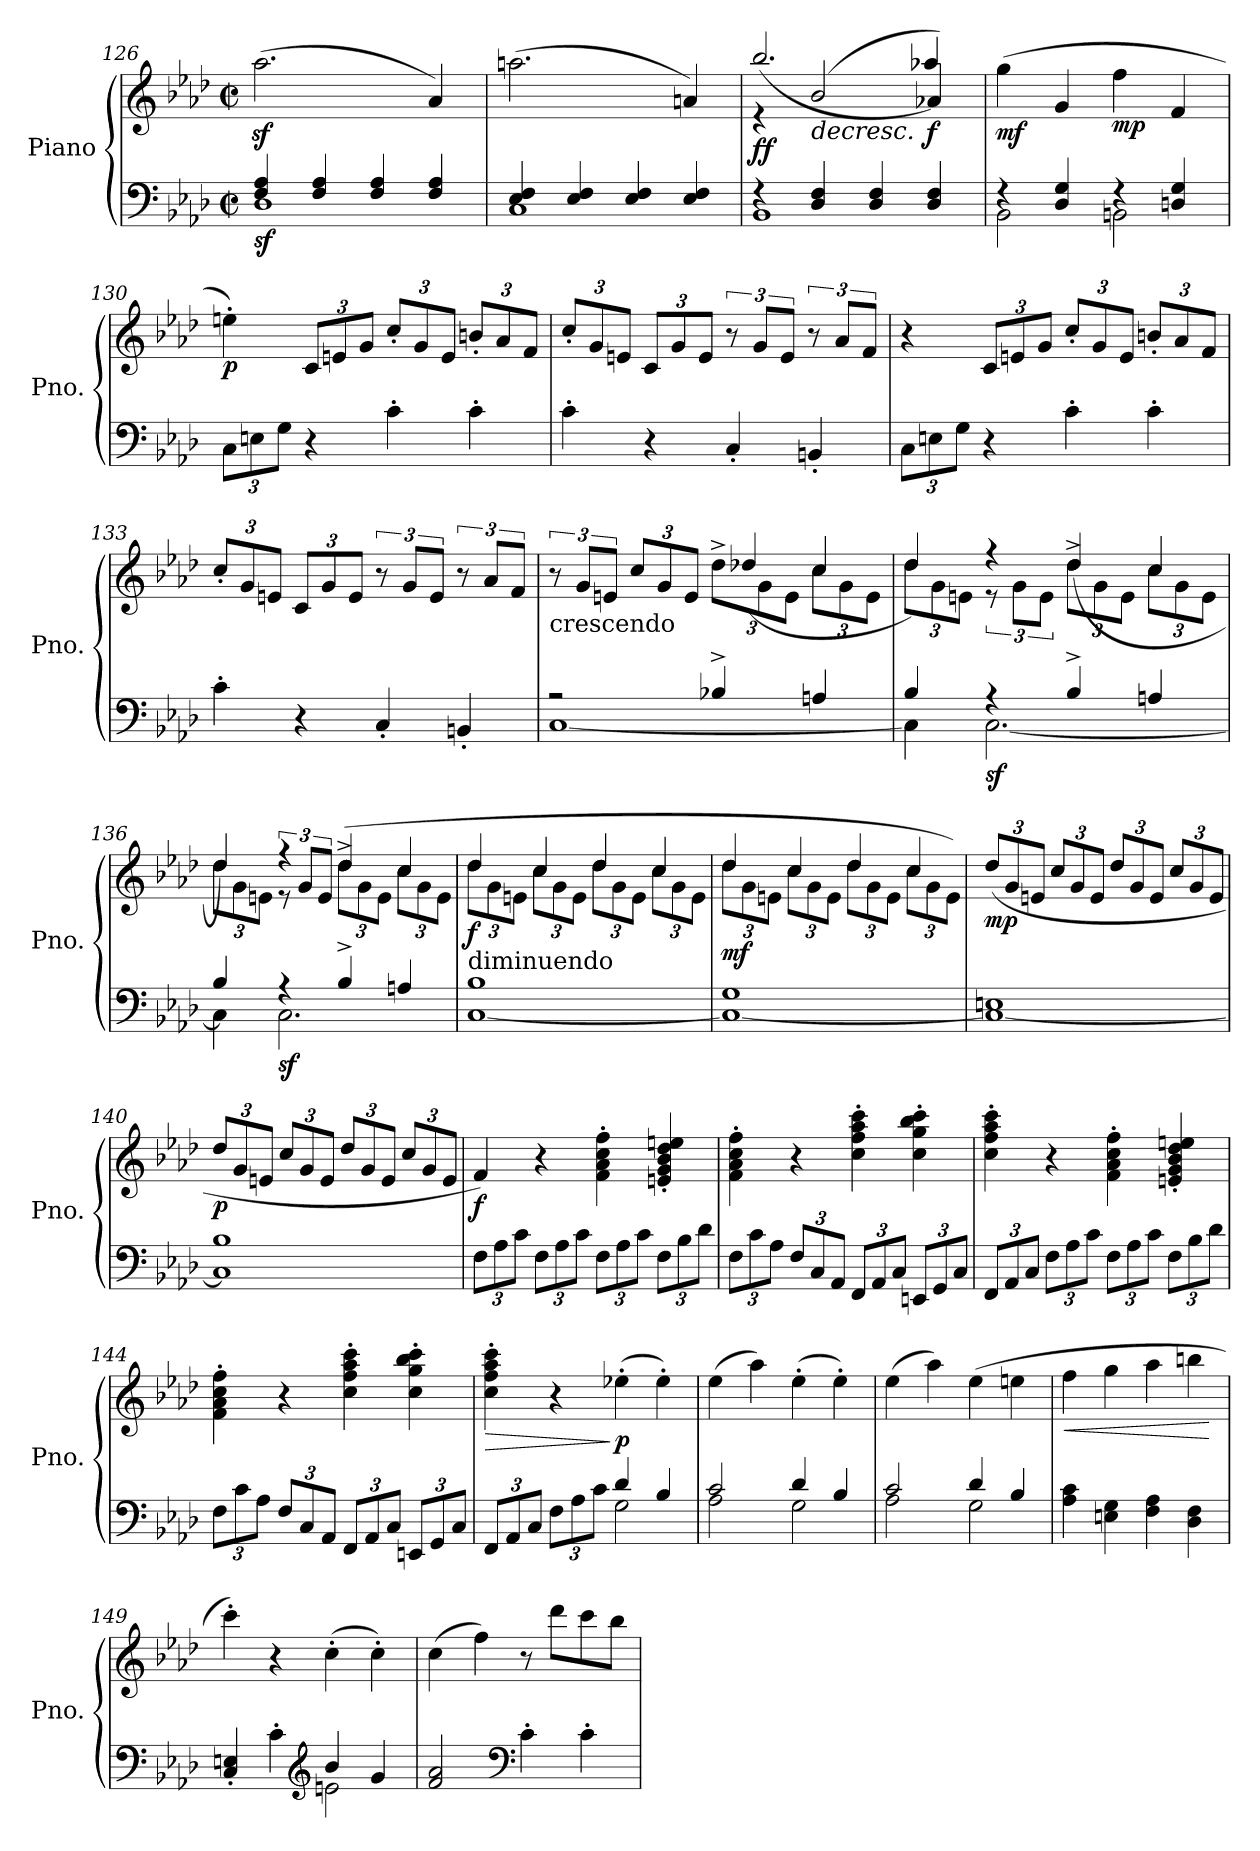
**kern	**kern	**dynam
*part1	*part1	*part1
*staff2	*staff1	*staff1/2
*I"Piano	*	*
*I'Pno.	*	*
*clefF4	*clefG2	*
*k[b-e-a-d-]	*k[b-e-a-d-]	*
*A-:	*A-:	*
*M2/2	*M2/2	*
*met(c|)	*met(c|)	*
=126	=126	=126
*^	*	*
!	!	!	!LO:DY:b=2
4F/ 4A-/	1D-	(>2.aa-z<\	sf
4F/ 4A-/	.	.	.
4F/ 4A-/	.	.	.
4F/ 4A-/	.	4a-/)	.
=127	=127	=127	=127
4E-/ 4F/	1C	(>2.aan\	.
4E-/ 4F/	.	.	.
4E-/ 4F/	.	.	.
4E-/ 4F/	.	4an/)	.
=128	=128	=128	=128
*	*	*^	*
!	!	!	!	!LO:DY:b
4rF	1BB-	4re	(>2.bb-/	ff
!	!	!	!	!LO:HP:b
4D-/ 4F/	.	(>2b-/	.	>
4D-/ 4F/	.	.	.	.
!	!	!	!	!LO:DY:b
4D-/ 4F/	.	4a-X/)	4aa-X/)	f
=129	=129	=129	=129	=129
!	!	!	!	!LO:DY:b
*	*	*v	*v	*
4rF	2BB-\	(>4gg\	mf
4D-/ 4G/	.	4g/	.
!	!	!	!LO:DY:b
4rF	2BBn\	4ff\	mp
4Dn/ 4G/	.	4f/	.
*v	*v	*	*
.	.	]
!!LO:LB:g=z
=130	=130	=130
*Xbrackettup	*	*
!	!	!LO:DY:b
12C\L	4een'\)	p
12En\	.	.
12G\J	.	.
*	*Xbrackettup	*
4r	12c/L	.
.	12en/	.
.	12g/J	.
4c'\	12cc'/L	.
.	12g/	.
.	12e/J	.
4c'\	12bn'/L	.
.	12a-/	.
.	12f/J	.
=131	=131	=131
4c'\	12cc'/L	.
.	12g/	.
.	12en/J	.
4r	12c/L	.
.	12g/	.
.	12e/J	.
*	*brackettup	*
4C'/	12r	.
.	12g/L	.
.	12e/J	.
4BBn'/	12r	.
.	12a-/L	.
.	12f/J	.
=132	=132	=132
12C\L	4r	.
12En\	.	.
12G\J	.	.
*	*Xbrackettup	*
4r	12c/L	.
.	12en/	.
.	12g/J	.
4c'\	12cc'/L	.
.	12g/	.
.	12e/J	.
4c'\	12bn'/L	.
.	12a-/	.
.	12f/J	.
!!LO:LB:g=z
=133	=133	=133
4c'\	12cc'/L	.
.	12g/	.
.	12en/J	.
4r	12c/L	.
.	12g/	.
.	12e/J	.
*	*brackettup	*
4C'/	12r	.
.	12g/L	.
.	12e/J	.
4BBn'/	12r	.
.	12a-/L	.
.	12f/J	.
=134	=134	=134
*^	*^	*
!	!	!LO:TX:b:t=crescendo	!	!
2rA	[1C	12r	2ryy	.
.	.	12g/L	.	.
.	.	12en/J	.	.
*	*	*Xbrackettup	*	*
.	.	12cc/L	.	.
.	.	12g/	.	.
.	.	12e/J	.	.
4B-X^/	.	12dd-^\L	(>4dd-X/	.
.	.	12g\	.	.
.	.	12e\J	.	.
4An/	.	12cc\L	4cc/	.
.	.	12g\	.	.
.	.	12e\J	.	.
=135	=135	=135	=135	=135
4B-/	4C\]	12dd-\L	4dd-/)	.
.	.	12g\	.	.
.	.	12en\J	.	.
*	*	*brackettup	*	*
!	!	!	!	!LO:DY:b=2
4rA	[2.C\	12re	4rff	sf
.	.	12g\L	.	.
.	.	12e\J	.	.
*	*	*Xbrackettup	*	*
4B-^/	.	12dd-^\L	(>4dd-/	.
.	.	12g\	.	.
.	.	12e\J	.	.
4An/	.	12cc\L	4cc/	.
.	.	12g\	.	.
.	.	12e\J	.	.
=136	=136	=136	=136	=136
4B-/	4C\]	12dd-\L	4dd-/)	.
.	.	12g\	.	.
.	.	12en\J	.	.
*	*	*brackettup	*	*
!	!	!	!	!LO:DY:b=2
4rA	2.C\	12re	4rff	sf
.	.	12g/L	.	.
.	.	12e/J	.	.
*	*	*Xbrackettup	*	*
4B-^/	.	(<12dd-^\L	4dd-/	.
.	.	12g\	.	.
.	.	12e\J	.	.
4An/	.	12cc\L	4cc/	.
.	.	12g\	.	.
.	.	12e\J	.	.
!!LO:LB:g=z	!!
=137	=137	=137	=137	=137
!	!	!LO:TX:b:t=diminuendo	!	!
!	!	!	!	!LO:DY:b
1B-	[1C	12dd-\L	4dd-/	f
.	.	12g\	.	.
.	.	12en\J	.	.
.	.	12cc\L	4cc/	.
.	.	12g\	.	.
.	.	12e\J	.	.
.	.	12dd-\L	4dd-/	.
.	.	12g\	.	.
.	.	12e\J	.	.
.	.	12cc\L	4cc/	.
.	.	12g\	.	.
.	.	12e\J	.	.
=138	=138	=138	=138	=138
!	!	!	!	!LO:DY:b
1G	1C_	12dd-\L	4dd-/	mf
.	.	12g\	.	.
.	.	12en\J	.	.
.	.	12cc\L	4cc/	.
.	.	12g\	.	.
.	.	12e\J	.	.
.	.	12dd-\L	4dd-/	.
.	.	12g\	.	.
.	.	12e\J	.	.
.	.	12cc\L	4cc/	.
.	.	12g\	.	.
.	.	12e\J)	.	.
*	*	*v	*v	*
=139	=139	=139	=139
!	!	!	!LO:DY:b
1En	1C_	(>12dd-/L	mp
.	.	12g/	.
.	.	12en/J	.
.	.	12cc/L	.
.	.	12g/	.
.	.	12e/J	.
.	.	12dd-/L	.
.	.	12g/	.
.	.	12e/J	.
.	.	12cc/L	.
.	.	12g/	.
.	.	12e/J	.
=140	=140	=140	=140
!	!	!	!LO:DY:b
1B-	1C]	12dd-/L	p
.	.	12g/	.
.	.	12en/J	.
.	.	12cc/L	.
.	.	12g/	.
.	.	12e/J	.
.	.	12dd-/L	.
.	.	12g/	.
.	.	12e/J	.
.	.	12cc/L	.
.	.	12g/	.
.	.	12e/J	.
*v	*v	*	*
!!LO:LB:g=z
=141	=141	=141
!	!	!LO:DY:b
12F\L	4f/)	f
12A-\	.	.
12c\J	.	.
12F\L	4r	.
12A-\	.	.
12c\J	.	.
12F\L	4f\' 4a-\' 4cc\' 4ff\'	.
12A-\	.	.
12c\J	.	.
12F\L	4en/' 4g/' 4b-/' 4dd-/' 4een/'	.
12B-\	.	.
12d-\J	.	.
=142	=142	=142
12F\L	4f\' 4a-\' 4cc\' 4ff\'	.
12c\	.	.
12A-\J	.	.
12F/L	4r	.
12C/	.	.
12AA-/J	.	.
12FF/L	4cc\' 4ff\' 4aa-\' 4ccc\'	.
12AA-/	.	.
12C/J	.	.
12EEn/L	4cc\' 4gg\' 4bb-\' 4ccc\'	.
12GG/	.	.
12C/J	.	.
=143	=143	=143
12FF/L	4cc\' 4ff\' 4aa-\' 4ccc\'	.
12AA-/	.	.
12C/J	.	.
12F\L	4r	.
12A-\	.	.
12c\J	.	.
12F\L	4f\' 4a-\' 4cc\' 4ff\'	.
12A-\	.	.
12c\J	.	.
12F\L	4en/' 4g/' 4b-/' 4dd-/' 4een/'	.
12B-\	.	.
12d-\J	.	.
=144	=144	=144
12F\L	4f\' 4a-\' 4cc\' 4ff\'	.
12c\	.	.
12A-\J	.	.
12F/L	4r	.
12C/	.	.
12AA-/J	.	.
12FF/L	4cc\' 4ff\' 4aa-\' 4ccc\'	.
12AA-/	.	.
12C/J	.	.
12EEn/L	4cc\' 4gg\' 4bb-\' 4ccc\'	.
12GG/	.	.
12C/J	.	.
!!LO:PB:g=z
=145	=145	=145
*^	*	*
!	!	!	!LO:HP:b
12FF/L	2ryy	4cc\' 4ff\' 4aa-\' 4ccc\'	>
12AA-/	.	.	.
12C/J	.	.	.
12F\L	.	4r	.
12A-\	.	.	.
12c\J	.	.	.
!	!	!	!LO:DY:n=1:b
4d-/	2G\	(>4ee-X'\	] p
4B-/	.	4ee-'\)	.
=146	=146	=146	=146
2c/	2A-\	(>4ee-\	.
.	.	4aa-\)	.
4d-/	2G\	(>4ee-'\	.
4B-/	.	4ee-'\)	.
=147	=147	=147	=147
2c/	2A-\	(>4ee-\	.
.	.	4aa-\)	.
4d-/	2G\	(>4ee-\	.
4B-/	.	4een\	.
*v	*v	*	*
=148	=148	=148
!	!	!LO:HP:b
4A-\ 4c\	4ff\	<
4En\ 4G\	4gg\	.
4F\ 4A-\	4aa-\	.
4D-\ 4F\	4bbn\	.
.	.	[
=149	=149	=149
*^	*	*
4C/' 4En/'	2ryy	4ccc'\)	.
4c'\	.	4r	.
*clefG2	*	*	*
4b-/	2en\	(>4cc'\	.
4g/	.	4cc'\)	.
*v	*v	*	*
=150	=150	=150
2f/ 2a-/	(>4cc\	.
.	4ff\)	.
*clefF4	*	*
4c'\	8r	.
.	8ddd-\L	.
4c'\	8ccc\	.
.	8bb-\J	.
=	=	=
*-	*-	*-
